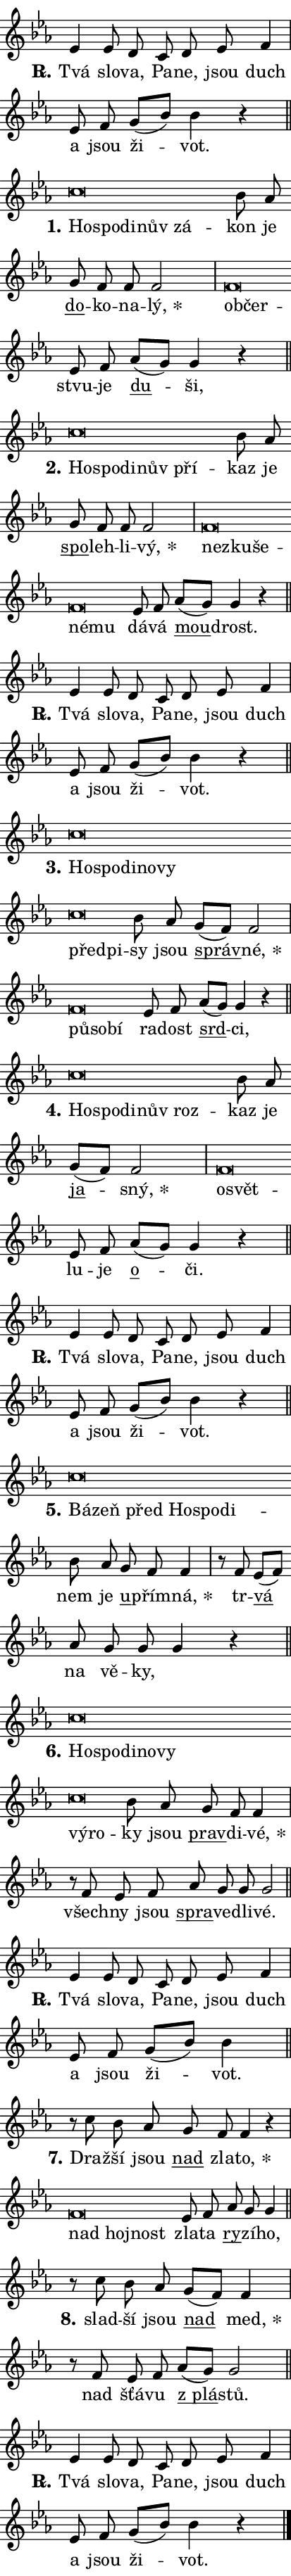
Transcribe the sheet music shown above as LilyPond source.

\version "2.22.1"
\header { tagline = "" }
\paper {
  indent = 0\cm
  top-margin = 0\cm
  right-margin = 0\cm
  bottom-margin = 0\cm
  left-margin = 0\cm
  paper-width = 7\cm
  page-breaking = #ly:one-page-breaking
  system-system-spacing.basic-distance = #11
  score-system-spacing.basic-distance = #11
  ragged-last = ##f
}


%% Author: Thomas Morley
%% https://lists.gnu.org/archive/html/lilypond-user/2020-05/msg00002.html
#(define (line-position grob)
"Returns position of @var[grob} in current system:
   @code{'start}, if at first time-step
   @code{'end}, if at last time-step
   @code{'middle} otherwise
"
  (let* ((col (ly:item-get-column grob))
         (ln (ly:grob-object col 'left-neighbor))
         (rn (ly:grob-object col 'right-neighbor))
         (col-to-check-left (if (ly:grob? ln) ln col))
         (col-to-check-right (if (ly:grob? rn) rn col))
         (break-dir-left
           (and
             (ly:grob-property col-to-check-left 'non-musical #f)
             (ly:item-break-dir col-to-check-left)))
         (break-dir-right
           (and
             (ly:grob-property col-to-check-right 'non-musical #f)
             (ly:item-break-dir col-to-check-right))))
        (cond ((eqv? 1 break-dir-left) 'start)
              ((eqv? -1 break-dir-right) 'end)
              (else 'middle))))

#(define (tranparent-at-line-position vctor)
  (lambda (grob)
  "Relying on @code{line-position} select the relevant enry from @var{vctor}.
Used to determine transparency,"
    (case (line-position grob)
      ((end) (not (vector-ref vctor 0)))
      ((middle) (not (vector-ref vctor 1)))
      ((start) (not (vector-ref vctor 2))))))

noteHeadBreakVisibility =
#(define-music-function (break-visibility)(vector?)
"Makes @code{NoteHead}s transparent relying on @var{break-visibility}"
#{
  \override NoteHead.transparent =
    #(tranparent-at-line-position break-visibility)
#})

#(define delete-ledgers-for-transparent-note-heads
  (lambda (grob)
    "Reads whether a @code{NoteHead} is transparent.
If so this @code{NoteHead} is removed from @code{'note-heads} from
@var{grob}, which is supposed to be @code{LedgerLineSpanner}.
As a result ledgers are not printed for this @code{NoteHead}"
    (let* ((nhds-array (ly:grob-object grob 'note-heads))
           (nhds-list
             (if (ly:grob-array? nhds-array)
                 (ly:grob-array->list nhds-array)
                 '()))
           ;; Relies on the transparent-property being done before
           ;; Staff.LedgerLineSpanner.after-line-breaking is executed.
           ;; This is fragile ...
           (to-keep
             (remove
               (lambda (nhd)
                 (ly:grob-property nhd 'transparent #f))
               nhds-list)))
      ;; TODO find a better method to iterate over grob-arrays, similiar
      ;; to filter/remove etc for lists
      ;; For now rebuilt from scratch
      (set! (ly:grob-object grob 'note-heads)  '())
      (for-each
        (lambda (nhd)
          (ly:pointer-group-interface::add-grob grob 'note-heads nhd))
        to-keep))))

hideNotes = {
  \noteHeadBreakVisibility #begin-of-line-visible
}
unHideNotes = {
  \noteHeadBreakVisibility #all-visible
}

% work-around for resetting accidentals
% https://lilypond.org/doc/v2.23/Documentation/notation/displaying-rhythms#unmetered-music
cadenzaMeasure = {
  \cadenzaOff
  \partial 1024 s1024
  \cadenzaOn
}

#(define-markup-command (accent layout props text) (markup?)
  "Underline accented syllable"
  (interpret-markup layout props
    #{\markup \override #'(offset . 4.3) \underline { #text }#}))

responsum = \markup \concat {
  "R" \hspace #-1.05 \path #0.1 #'((moveto 0 0.07) (lineto 0.9 0.8)) \hspace #0.05 "."
}

\layout {
    \context {
        \Staff
        \remove "Time_signature_engraver"
        \override LedgerLineSpanner.after-line-breaking = #delete-ledgers-for-transparent-note-heads
    }
    \context {
        \Voice {
            \override NoteHead.output-attributes = #'((class . "notehead"))
            \override Hairpin.height = #0.55
        }
    }
    \context {
        \Lyrics {
            \override StanzaNumber.output-attributes = #'((class . "stanzanumber"))
            \override LyricSpace.minimum-distance = #0.9
            \override LyricText.font-name = #"TeX Gyre Schola"
            \override LyricText.font-size = 1
            \override StanzaNumber.font-name = #"TeX Gyre Schola Bold"
            \override StanzaNumber.font-size = 1
        }
    }
}

% magnetic-lyrics.ily
%
%   written by
%     Jean Abou Samra <jean@abou-samra.fr>
%     Werner Lemberg <wl@gnu.org>
%
%   adapted by
%     Jiri Hon <jiri.hon@gmail.com>
%
% Version 2022-Apr-15

% https://www.mail-archive.com/lilypond-user@gnu.org/msg149350.html

#(define (Left_hyphen_pointer_engraver context)
   "Collect syllable-hyphen-syllable occurrences in lyrics and store
them in properties.  This engraver only looks to the left.  For
example, if the lyrics input is @code{foo -- bar}, it does the
following.

@itemize @bullet
@item
Set the @code{text} property of the @code{LyricHyphen} grob between
@q{foo} and @q{bar} to @code{foo}.

@item
Set the @code{left-hyphen} property of the @code{LyricText} grob with
text @q{foo} to the @code{LyricHyphen} grob between @q{foo} and
@q{bar}.
@end itemize

Use this auxiliary engraver in combination with the
@code{lyric-@/text::@/apply-@/magnetic-@/offset!} hook."
   (let ((hyphen #f)
         (text #f))
     (make-engraver
      (acknowledgers
       ((lyric-syllable-interface engraver grob source-engraver)
        (set! text grob)))
      (end-acknowledgers
       ((lyric-hyphen-interface engraver grob source-engraver)
        ;(when (not (grob::has-interface grob 'lyric-space-interface))
          (set! hyphen grob)));)
      ((stop-translation-timestep engraver)
       (when (and text hyphen)
         (ly:grob-set-object! text 'left-hyphen hyphen))
       (set! text #f)
       (set! hyphen #f)))))

#(define (lyric-text::apply-magnetic-offset! grob)
   "If the space between two syllables is less than the value in
property @code{LyricText@/.details@/.squash-threshold}, move the right
syllable to the left so that it gets concatenated with the left
syllable.

Use this function as a hook for
@code{LyricText@/.after-@/line-@/breaking} if the
@code{Left_@/hyphen_@/pointer_@/engraver} is active."
   (let ((hyphen (ly:grob-object grob 'left-hyphen #f)))
     (when hyphen
       (let ((left-text (ly:spanner-bound hyphen LEFT)))
         (when (grob::has-interface left-text 'lyric-syllable-interface)
           (let* ((common (ly:grob-common-refpoint grob left-text X))
                  (this-x-ext (ly:grob-extent grob common X))
                  (left-x-ext
                   (begin
                     ;; Trigger magnetism for left-text.
                     (ly:grob-property left-text 'after-line-breaking)
                     (ly:grob-extent left-text common X)))
                  ;; `delta` is the gap width between two syllables.
                  (delta (- (interval-start this-x-ext)
                            (interval-end left-x-ext)))
                  (details (ly:grob-property grob 'details))
                  (threshold (assoc-get 'squash-threshold details 0.2)))
             (when (< delta threshold)
               (let* (;; We have to manipulate the input text so that
                      ;; ligatures crossing syllable boundaries are not
                      ;; disabled.  For languages based on the Latin
                      ;; script this is essentially a beautification.
                      ;; However, for non-Western scripts it can be a
                      ;; necessity.
                      (lt (ly:grob-property left-text 'text))
                      (rt (ly:grob-property grob 'text))
                      (is-space (grob::has-interface hyphen 'lyric-space-interface))
                      (space (if is-space " " ""))
                      (space-markup (grob-interpret-markup grob " "))
                      (space-size (interval-length (ly:stencil-extent space-markup X)))
                      (extra-delta (if is-space space-size 0))
                      ;; Append new syllable.
                      (ltrt-space (if (and (string? lt) (string? rt))
                                (string-append lt space rt)
                                (make-concat-markup (list lt space rt))))
                      ;; Right-align `ltrt` to the right side.
                      (ltrt-space-markup (grob-interpret-markup
                               grob
                               (make-translate-markup
                                (cons (interval-length this-x-ext) 0)
                                (make-right-align-markup ltrt-space)))))
                 (begin
                   ;; Don't print `left-text`.
                   (ly:grob-set-property! left-text 'stencil #f)
                   ;; Set text and stencil (which holds all collected
                   ;; syllables so far) and shift it to the left.
                   (ly:grob-set-property! grob 'text ltrt-space)
                   (ly:grob-set-property! grob 'stencil ltrt-space-markup)
                   (ly:grob-translate-axis! grob (- (- delta extra-delta)) X))))))))))


#(define (lyric-hyphen::displace-bounds-first grob)
   ;; Make very sure this callback isn't triggered too early.
   (let ((left (ly:spanner-bound grob LEFT))
         (right (ly:spanner-bound grob RIGHT)))
     (ly:grob-property left 'after-line-breaking)
     (ly:grob-property right 'after-line-breaking)
     (ly:lyric-hyphen::print grob)))

squashThreshold = #0.4

\layout {
  \context {
    \Lyrics
    \consists #Left_hyphen_pointer_engraver
    \override LyricText.after-line-breaking =
      #lyric-text::apply-magnetic-offset!
    \override LyricHyphen.stencil = #lyric-hyphen::displace-bounds-first
    \override LyricText.details.squash-threshold = \squashThreshold
    \override LyricHyphen.minimum-distance = 0
    \override LyricHyphen.minimum-length = \squashThreshold
  }
}

squash = \override LyricText.details.squash-threshold = 9999
unSquash = \override LyricText.details.squash-threshold = \squashThreshold

left = \override LyricText.self-alignment-X = #LEFT
unLeft = \revert LyricText.self-alignment-X

starOffset = #(lambda (grob) 
                (let ((x_offset (ly:self-alignment-interface::aligned-on-x-parent grob)))
                  (if (= x_offset 0) 0 (+ x_offset 1.2))))

star = #(define-music-function (syllable)(string?)
"Append star separator at the end of a syllable"
#{
  \once \override LyricText.X-offset = #starOffset
  \lyricmode { \markup {
    #syllable
    \override #'((font-name . "TeX Gyre Schola Bold")) \hspace #0.2 \lower #0.65 \larger "*"
  } }
#})

starAccent = #(define-music-function (syllable)(string?)
"Append star separator at the end of a syllable and make accent"
#{
  \once \override LyricText.X-offset = #starOffset
  \lyricmode { \markup {
    \accent #syllable
    \override #'((font-name . "TeX Gyre Schola Bold")) \hspace #0.2 \lower #0.65 \larger "*"
  } }
#})

breath = #(define-music-function (syllable)(string?)
"Append breathing indicator at the end of a syllable"
#{
  \lyricmode { \markup { #syllable "+" } }
#})

optionalBreath = #(define-music-function (syllable)(string?)
"Append optional breathing indicator at the end of a syllable"
#{
  \lyricmode { \markup { #syllable "(+)" } }
#})


\score {
    <<
        \new Voice = "melody" { \cadenzaOn \key es \major \relative { es'4 es8 d c d es f4 \cadenzaMeasure \bar "|" es8 f \bar "" g[( bes)] bes4 r \cadenzaMeasure \bar "||" \break }
\relative { c''\breve*1/16 \hideNotes \breve*1/16 \bar "" \breve*1/16 \bar "" \breve*1/16 \breve*1/16 \bar "" \unHideNotes bes8 as \bar "" g f f f2 \cadenzaMeasure \bar "|" f\breve*1/16 \hideNotes \breve*1/16 \bar "" \unHideNotes es8 f \bar "" as[( g)] g4 r \cadenzaMeasure \bar "||" \break }
\relative { c''\breve*1/16 \hideNotes \breve*1/16 \bar "" \breve*1/16 \bar "" \breve*1/16 \breve*1/16 \bar "" \unHideNotes bes8 as \bar "" g f f f2 \cadenzaMeasure \bar "|" f\breve*1/16 \hideNotes \breve*1/16 \bar "" \breve*1/16 \bar "" \breve*1/16 \breve*1/16 \bar "" \unHideNotes es8 f \bar "" as[( g)] g4 r \cadenzaMeasure \bar "||" \break }
\relative { es'4 es8 d c d es f4 \cadenzaMeasure \bar "|" es8 f \bar "" g[( bes)] bes4 r \cadenzaMeasure \bar "||" \break }
\relative { c''\breve*1/16 \hideNotes \breve*1/16 \bar "" \breve*1/16 \bar "" \breve*1/16 \bar "" \breve*1/16 \bar "" \breve*1/16 \breve*1/16 \bar "" \unHideNotes bes8 as \bar "" g[( f)] f2 \cadenzaMeasure \bar "|" f\breve*1/16 \hideNotes \breve*1/16 \breve*1/16 \bar "" \unHideNotes es8 f \bar "" as[( g)] g4 r \cadenzaMeasure \bar "||" \break }
\relative { c''\breve*1/16 \hideNotes \breve*1/16 \bar "" \breve*1/16 \bar "" \breve*1/16 \breve*1/16 \bar "" \unHideNotes bes8 as \bar "" g[( f)] f2 \cadenzaMeasure \bar "|" f\breve*1/16 \hideNotes \breve*1/16 \bar "" \unHideNotes es8 f \bar "" as[( g)] g4 r \cadenzaMeasure \bar "||" \break }
\relative { es'4 es8 d c d es f4 \cadenzaMeasure \bar "|" es8 f \bar "" g[( bes)] bes4 r \cadenzaMeasure \bar "||" \break }
\relative { c''\breve*1/16 \hideNotes \breve*1/16 \bar "" \breve*1/16 \bar "" \breve*1/16 \bar "" \breve*1/16 \breve*1/16 \bar "" \unHideNotes bes8 as \bar "" g f f4 \cadenzaMeasure \bar "|" r8 f es8[( f)] \bar "" as g g g4 r \cadenzaMeasure \bar "||" \break }
\relative { c''\breve*1/16 \hideNotes \breve*1/16 \bar "" \breve*1/16 \bar "" \breve*1/16 \bar "" \breve*1/16 \bar "" \breve*1/16 \breve*1/16 \bar "" \unHideNotes bes8 as \bar "" g f f4 \cadenzaMeasure \bar "|" r8 f es8 f \bar "" as g g g2 \cadenzaMeasure \bar "||" \break }
\relative { es'4 es8 d c d es f4 \cadenzaMeasure \bar "|" es8 f \bar "" g[( bes)] bes4 \cadenzaMeasure \bar "||" \break }
\relative { r8 c'' bes8 as \bar "" g f f4 r \cadenzaMeasure \bar "|" f\breve*1/16 \hideNotes \breve*1/16 \breve*1/16 \bar "" \unHideNotes es8 f \bar "" as g g4 \cadenzaMeasure \bar "||" \break }
\relative { r8 c'' bes8 as \bar "" g[( f)] f4 \cadenzaMeasure \bar "|" r8 f es8 f \bar "" as[( g)] g2 \cadenzaMeasure \bar "||" \break }
\relative { es'4 es8 d c d es f4 \cadenzaMeasure \bar "|" es8 f \bar "" g[( bes)] bes4 r \cadenzaMeasure \bar "||" \break } \bar "|." }
        \new Lyrics \lyricsto "melody" { \lyricmode { \set stanza = \responsum
Tvá slo -- va, Pa -- ne, jsou duch a jsou ži -- vot.
\set stanza = "1."
\left Ho -- \squash spo -- di -- nův zá -- \unLeft \unSquash kon je \markup \accent do -- ko -- na -- \star lý, \left ob -- \squash čer -- \unLeft \unSquash stvu -- je \markup \accent du -- ši,
\set stanza = "2."
\left Ho -- \squash spo -- di -- nův pří -- \unLeft \unSquash kaz je \markup \accent spo -- leh -- li -- \star vý, \left ne -- \squash zku -- še -- né -- mu \unLeft \unSquash dá -- vá \markup \accent mou -- drost.
\set stanza = \responsum
Tvá slo -- va, Pa -- ne, jsou duch a jsou ži -- vot.
\set stanza = "3."
\left Ho -- \squash spo -- di -- no -- vy před -- pi -- \unLeft \unSquash sy jsou \markup \accent správ -- \star né, \left pů -- \squash so -- bí \unLeft \unSquash ra -- dost \markup \accent srd -- ci,
\set stanza = "4."
\left Ho -- \squash spo -- di -- nův roz -- \unLeft \unSquash kaz je \markup \accent ja -- \star sný, \left o -- \squash svět -- \unLeft \unSquash lu -- je \markup \accent o -- či.
\set stanza = \responsum
Tvá slo -- va, Pa -- ne, jsou duch a jsou ži -- vot.
\set stanza = "5."
\left Bá -- \squash zeň před Ho -- spo -- di -- \unLeft \unSquash nem je \markup \accent u -- přím -- \star ná, tr -- \markup \accent vá na vě -- ky, \repeat unfold 1 { \skip 1 }
\set stanza = "6."
\left Ho -- \squash spo -- di -- no -- vy vý -- ro -- \unLeft \unSquash ky jsou \markup \accent prav -- di -- \star vé, všech -- ny jsou \markup \accent spra -- ve -- dli -- vé.
\set stanza = \responsum
Tvá slo -- va, Pa -- ne, jsou duch a jsou ži -- vot.
\set stanza = "7."
Draž -- ší jsou \markup \accent nad zla -- \star to, \left nad \squash hoj -- nost \unLeft \unSquash zla -- ta \markup \accent ry -- zí -- ho,
\set stanza = "8."
slad -- ší jsou \markup \accent nad \star med, nad šťá -- vu \markup \accent "z plá" -- stů.
\set stanza = \responsum
Tvá slo -- va, Pa -- ne, jsou duch a jsou ži -- vot. } }
    >>
    \layout {}
}
